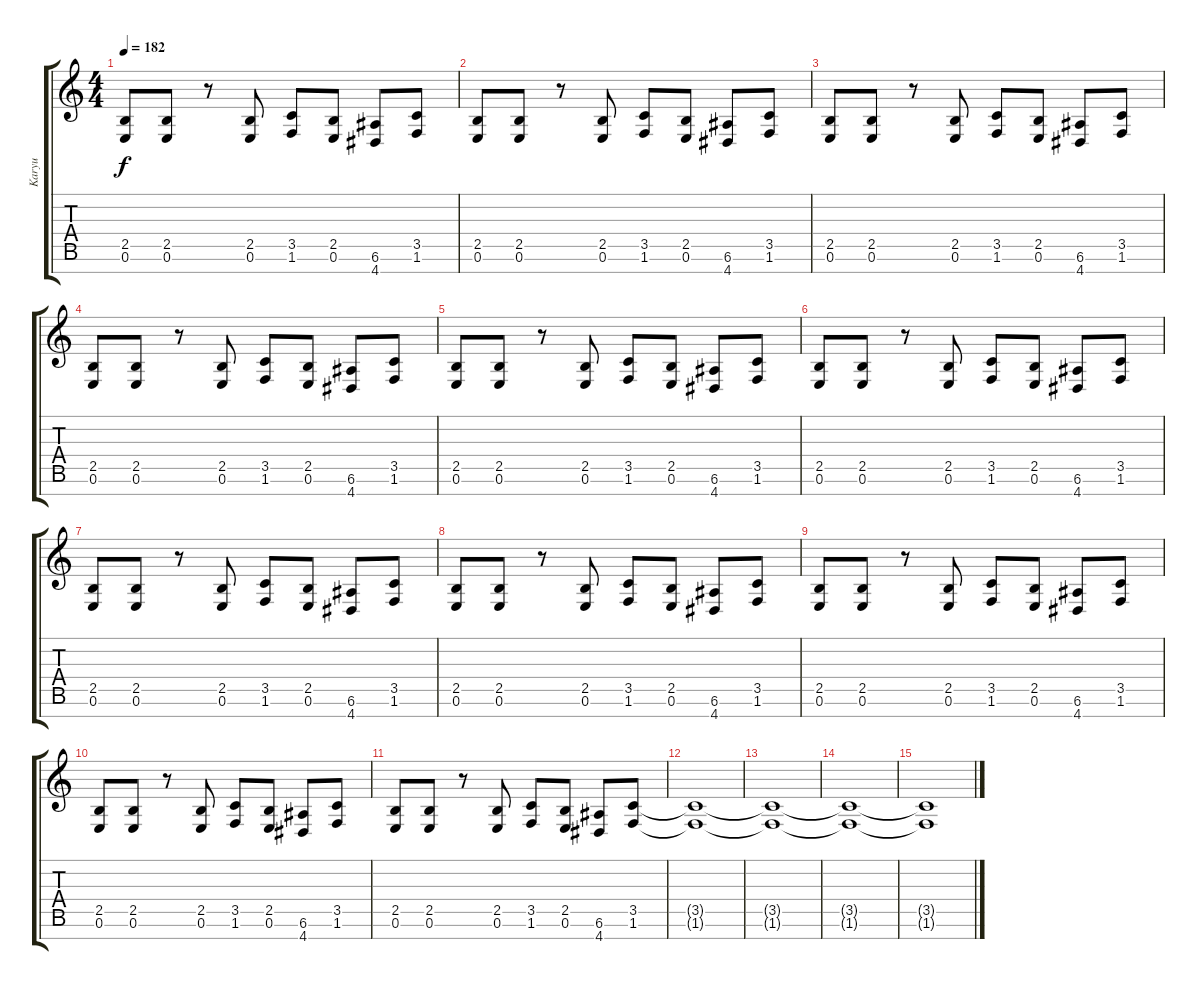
\track ("Karyu" "Karyu") {instrument overdrivenguitar}
\staff {score tabs}
\tuning (E4 B3 G3 D3 A2 E2 B1) {hide}
\ts (4 4)
\tempo 182
\clef g2
\ks c
(2.5 0.6).8{dy f} (2.5 0.6).8 r.8 (2.5 0.6).8 (3.5 1.6).8 (2.5 0.6).8 (6.6 4.7).8 (3.5 1.6).8 |
(2.5 0.6).8 (2.5 0.6).8 r.8 (2.5 0.6).8 (3.5 1.6).8 (2.5 0.6).8 (6.6 4.7).8 (3.5 1.6).8 |
(2.5 0.6).8 (2.5 0.6).8 r.8 (2.5 0.6).8 (3.5 1.6).8 (2.5 0.6).8 (6.6 4.7).8 (3.5 1.6).8 |
(2.5 0.6).8 (2.5 0.6).8 r.8 (2.5 0.6).8 (3.5 1.6).8 (2.5 0.6).8 (6.6 4.7).8 (3.5 1.6).8 |
(2.5 0.6).8 (2.5 0.6).8 r.8 (2.5 0.6).8 (3.5 1.6).8 (2.5 0.6).8 (6.6 4.7).8 (3.5 1.6).8 |
(2.5 0.6).8 (2.5 0.6).8 r.8 (2.5 0.6).8 (3.5 1.6).8 (2.5 0.6).8 (6.6 4.7).8 (3.5 1.6).8 |
(2.5 0.6).8 (2.5 0.6).8 r.8 (2.5 0.6).8 (3.5 1.6).8 (2.5 0.6).8 (6.6 4.7).8 (3.5 1.6).8 |
(2.5 0.6).8 (2.5 0.6).8 r.8 (2.5 0.6).8 (3.5 1.6).8 (2.5 0.6).8 (6.6 4.7).8 (3.5 1.6).8 |
(2.5 0.6).8 (2.5 0.6).8 r.8 (2.5 0.6).8 (3.5 1.6).8 (2.5 0.6).8 (6.6 4.7).8 (3.5 1.6).8 |
(2.5 0.6).8 (2.5 0.6).8 r.8 (2.5 0.6).8 (3.5 1.6).8 (2.5 0.6).8 (6.6 4.7).8 (3.5 1.6).8 |
(2.5 0.6).8 (2.5 0.6).8 r.8 (2.5 0.6).8 (3.5 1.6).8 (2.5 0.6).8 (6.6 4.7).8 (3.5 1.6).8 |
(3.5{t} 1.6{t}).1 |
(3.5{t} 1.6{t}).1 |
(3.5{t} 1.6{t}).1 |
(3.5{t} 1.6{t}).1
